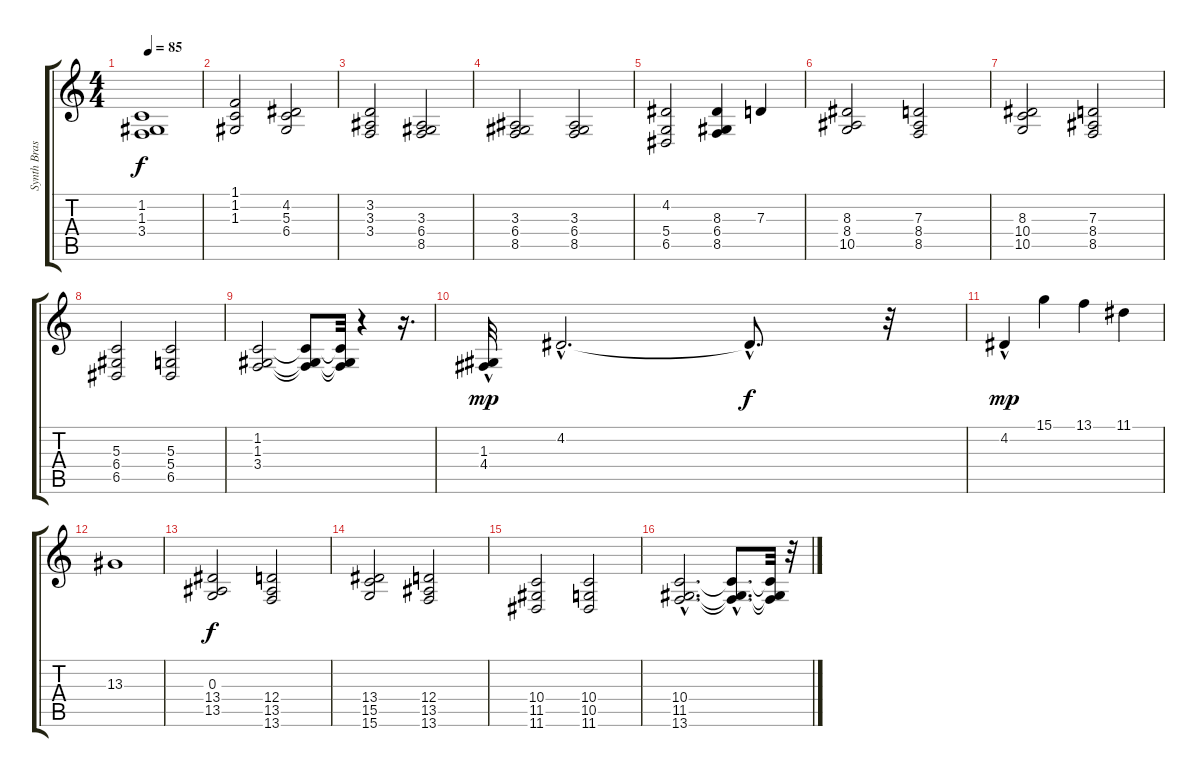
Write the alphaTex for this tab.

\track ("Synth Brass 1" "Synth Bras") {instrument synthbrass1}
\staff {score tabs}
\tuning (E4 B3 G3 D3 A2 E2) {hide}
\ts (4 4)
\tempo 85
\clef g2
\ks c
(1.2 1.3 3.4).1{dy f} |
(1.1 1.2 1.3).2 (4.2 5.3 6.4).2 |
(3.2 3.3 3.4).2 (3.3 6.4 8.5).2 |
(3.3 6.4 8.5).2 (3.3 6.4 8.5).2 |
(4.2 5.4 6.5).2 (8.3 6.4 8.5).4 7.3.4 |
(8.3 8.4 10.5).2 (7.3 8.4 8.5).2 |
(8.3 10.4 10.5).2 (7.3 8.4 8.5).2 |
(5.3 6.4 6.5).2 (5.3 5.4 6.5).2 |
(1.2 1.3 3.4).2 (1.2{t} 1.3{t} 3.4{t}).8 (1.2{t} 1.3{t} 3.4{t}).32 r.4 r.16{d} |
(1.3{hac} 4.4{hac}).32{dy mp} 4.2{hac}.2{d} 4.2{hac t}.8{d dy f} r.32 |
4.2{hac}.4{dy mp} 15.1.4 13.1.4 11.1.4 |
13.3.1 |
(0.3 13.4 13.5).2{dy f} (12.4 13.5 13.6).2 |
(13.4 15.5 15.6).2 (12.4 13.5 13.6).2 |
(10.4 11.5 11.6).2 (10.4 10.5 11.6).2 |
(10.4{hac} 11.5{hac} 13.6{hac}).2{d} (10.4{hac t} 11.5{hac t} 13.6{hac t}).8{d} (10.4{t} 11.5{t} 13.6{t}).32 r.32
